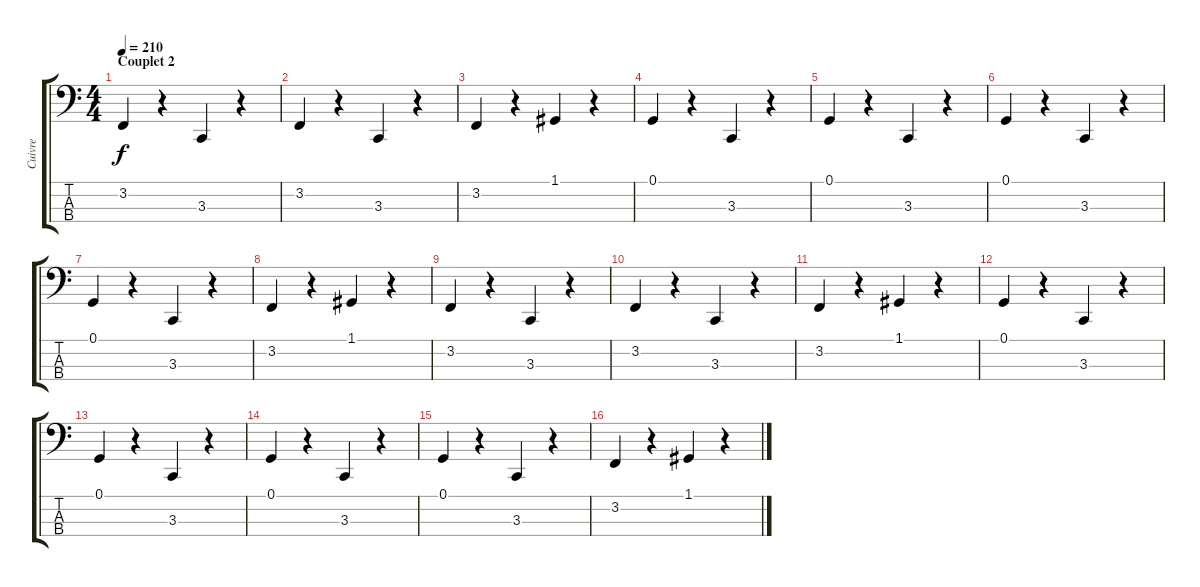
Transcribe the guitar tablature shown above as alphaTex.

\track ("Cuivre" "Cuivre") {instrument tuba}
\staff {score tabs}
\tuning (G2 D2 A1 E1) {hide}
\ts (4 4)
\section ("" "Couplet 2")
\tempo 210
\clef f4
\ks c
3.2.4{dy f} r.4 3.3.4 r.4 |
3.2.4 r.4 3.3.4 r.4 |
3.2.4 r.4 1.1.4 r.4 |
0.1.4 r.4 3.3.4 r.4 |
0.1.4 r.4 3.3.4 r.4 |
0.1.4 r.4 3.3.4 r.4 |
0.1.4 r.4 3.3.4 r.4 |
3.2.4 r.4 1.1.4 r.4 |
\section ("" "")
3.2.4 r.4 3.3.4 r.4 |
3.2.4 r.4 3.3.4 r.4 |
3.2.4 r.4 1.1.4 r.4 |
0.1.4 r.4 3.3.4 r.4 |
0.1.4 r.4 3.3.4 r.4 |
0.1.4 r.4 3.3.4 r.4 |
0.1.4 r.4 3.3.4 r.4 |
3.2.4 r.4 1.1.4 r.4
